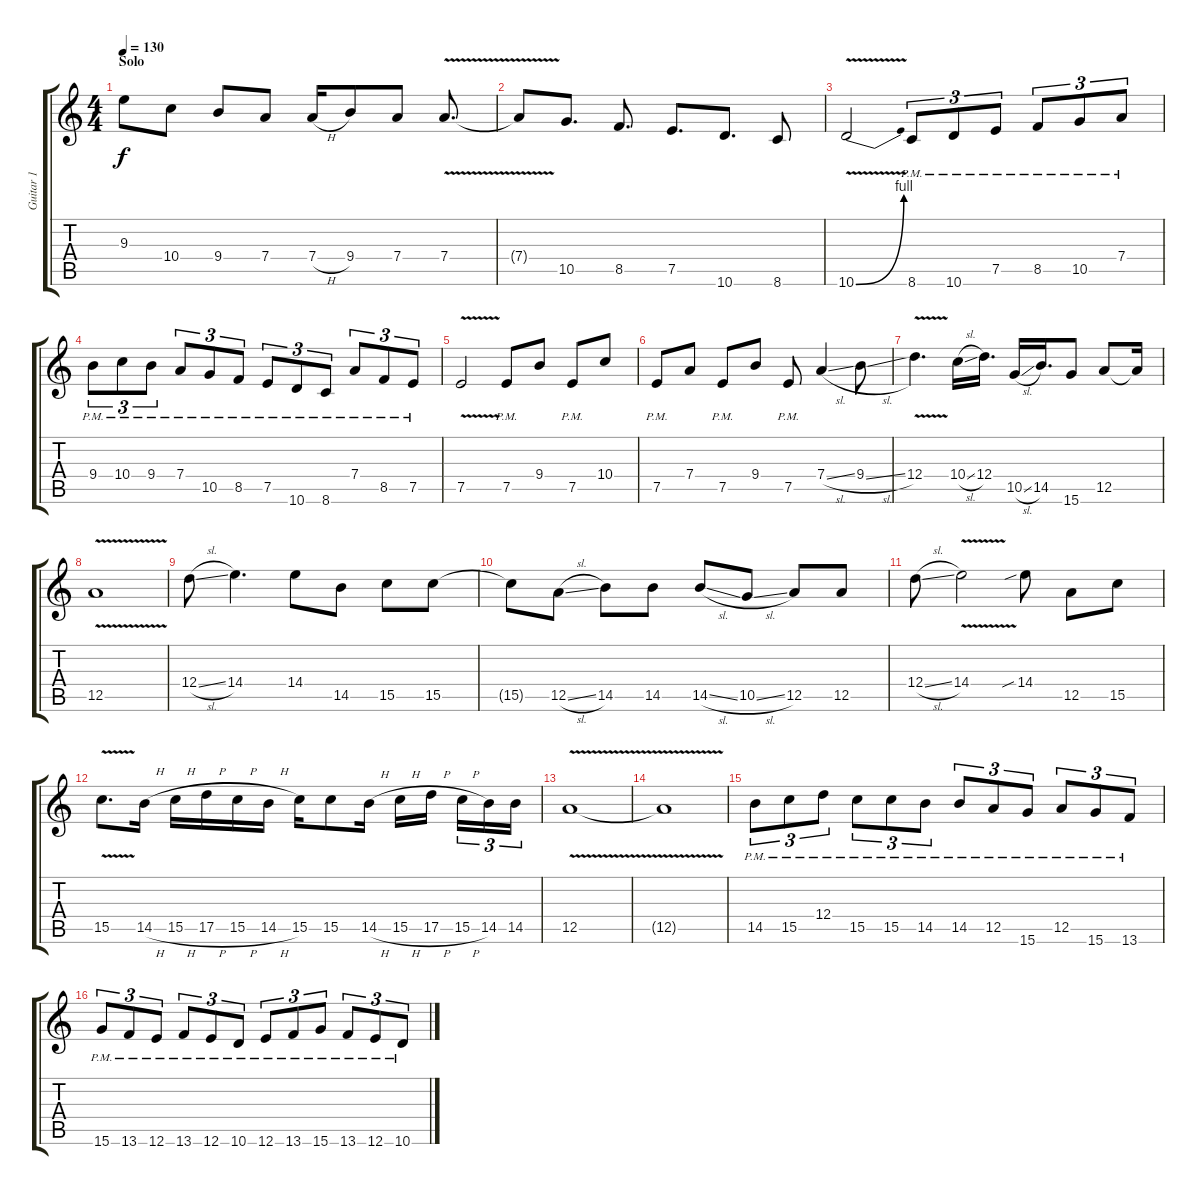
\track ("Guitar 1" "Guitar 1") {instrument distortionguitar}
\staff {score tabs}
\tuning (E4 B3 G3 D3 A2 E2) {hide}
\ts (4 4)
\section ("" "Solo")
\tempo 130
\clef g2
\ks c
9.3.8{dy f} 10.4.8 9.4.8 7.4.8 7.4{h}.16 9.4.8 7.4.8 7.4{v}.8{d} |
7.4{t}.8 10.5.8{d} 8.5.8{d} 7.5.8{d} 10.6.8{d} 8.6.8 |
10.6{be (bend 0 0 60 4) v}.2 8.6{pm}.8{tu (3 2)} 10.6{pm}.8{tu (3 2)} 7.5{pm}.8{tu (3 2)} 8.5{pm}.8{tu (3 2)} 10.5{pm}.8{tu (3 2)} 7.4{pm}.8{tu (3 2)} |
9.4{pm}.8{tu (3 2)} 10.4{pm}.8{tu (3 2)} 9.4{pm}.8{tu (3 2)} 7.4{pm}.8{tu (3 2)} 10.5{pm}.8{tu (3 2)} 8.5{pm}.8{tu (3 2)} 7.5{pm}.8{tu (3 2)} 10.6{pm}.8{tu (3 2)} 8.6{pm}.8{tu (3 2)} 7.4{pm}.8{tu (3 2)} 8.5{pm}.8{tu (3 2)} 7.5{pm}.8{tu (3 2)} |
7.5{v}.2 7.5{pm}.8 9.4.8 7.5{pm}.8 10.4.8 |
7.5{pm}.8 7.4.8 7.5{pm}.8 9.4.8 7.5{pm}.8 7.4{sl}.4 9.4{sl}.8 |
12.4{v}.4{d} 10.4{sl}.16 12.4.16{d} 10.5{sl}.16 14.5.16{d} 15.6.8 12.5.8 12.5{t}.16 |
12.5{v}.1 |
12.4{sl}.8 14.4.4{d} 14.4.8 14.5.8 15.5.8 15.5.8 |
15.5{t}.8 12.5{sl}.8 14.5.8 14.5.8 14.5{sl}.8 10.5{sl}.8 12.5.8 12.5.8 |
12.4{sl}.8 14.4{v}.2 14.4{sib}.8 12.5.8 15.5.8 |
15.5{v}.8{d} 14.5{h}.16 15.5{h}.16 17.5{h}.16 15.5{h}.16 14.5{h}.16 15.5.16 15.5.8 14.5{h}.16 15.5{h}.16 17.5{h}.16{beam splitsecondary} 15.5{h}.16{tu (3 2)} 14.5.16{tu (3 2)} 14.5.16{tu (3 2)} |
12.5{v}.1 |
12.5{t}.1 |
14.5{pm}.8{tu (3 2)} 15.5{pm}.8{tu (3 2)} 12.4{pm}.8{tu (3 2)} 15.5{pm}.8{tu (3 2)} 15.5{pm}.8{tu (3 2)} 14.5{pm}.8{tu (3 2)} 14.5{pm}.8{tu (3 2)} 12.5{pm}.8{tu (3 2)} 15.6{pm}.8{tu (3 2)} 12.5{pm}.8{tu (3 2)} 15.6{pm}.8{tu (3 2)} 13.6{pm}.8{tu (3 2)} |
15.6{pm}.8{tu (3 2)} 13.6{pm}.8{tu (3 2)} 12.6{pm}.8{tu (3 2)} 13.6{pm}.8{tu (3 2)} 12.6{pm}.8{tu (3 2)} 10.6{pm}.8{tu (3 2)} 12.6{pm}.8{tu (3 2)} 13.6{pm}.8{tu (3 2)} 15.6{pm}.8{tu (3 2)} 13.6{pm}.8{tu (3 2)} 12.6{pm}.8{tu (3 2)} 10.6{pm}.8{tu (3 2)}
